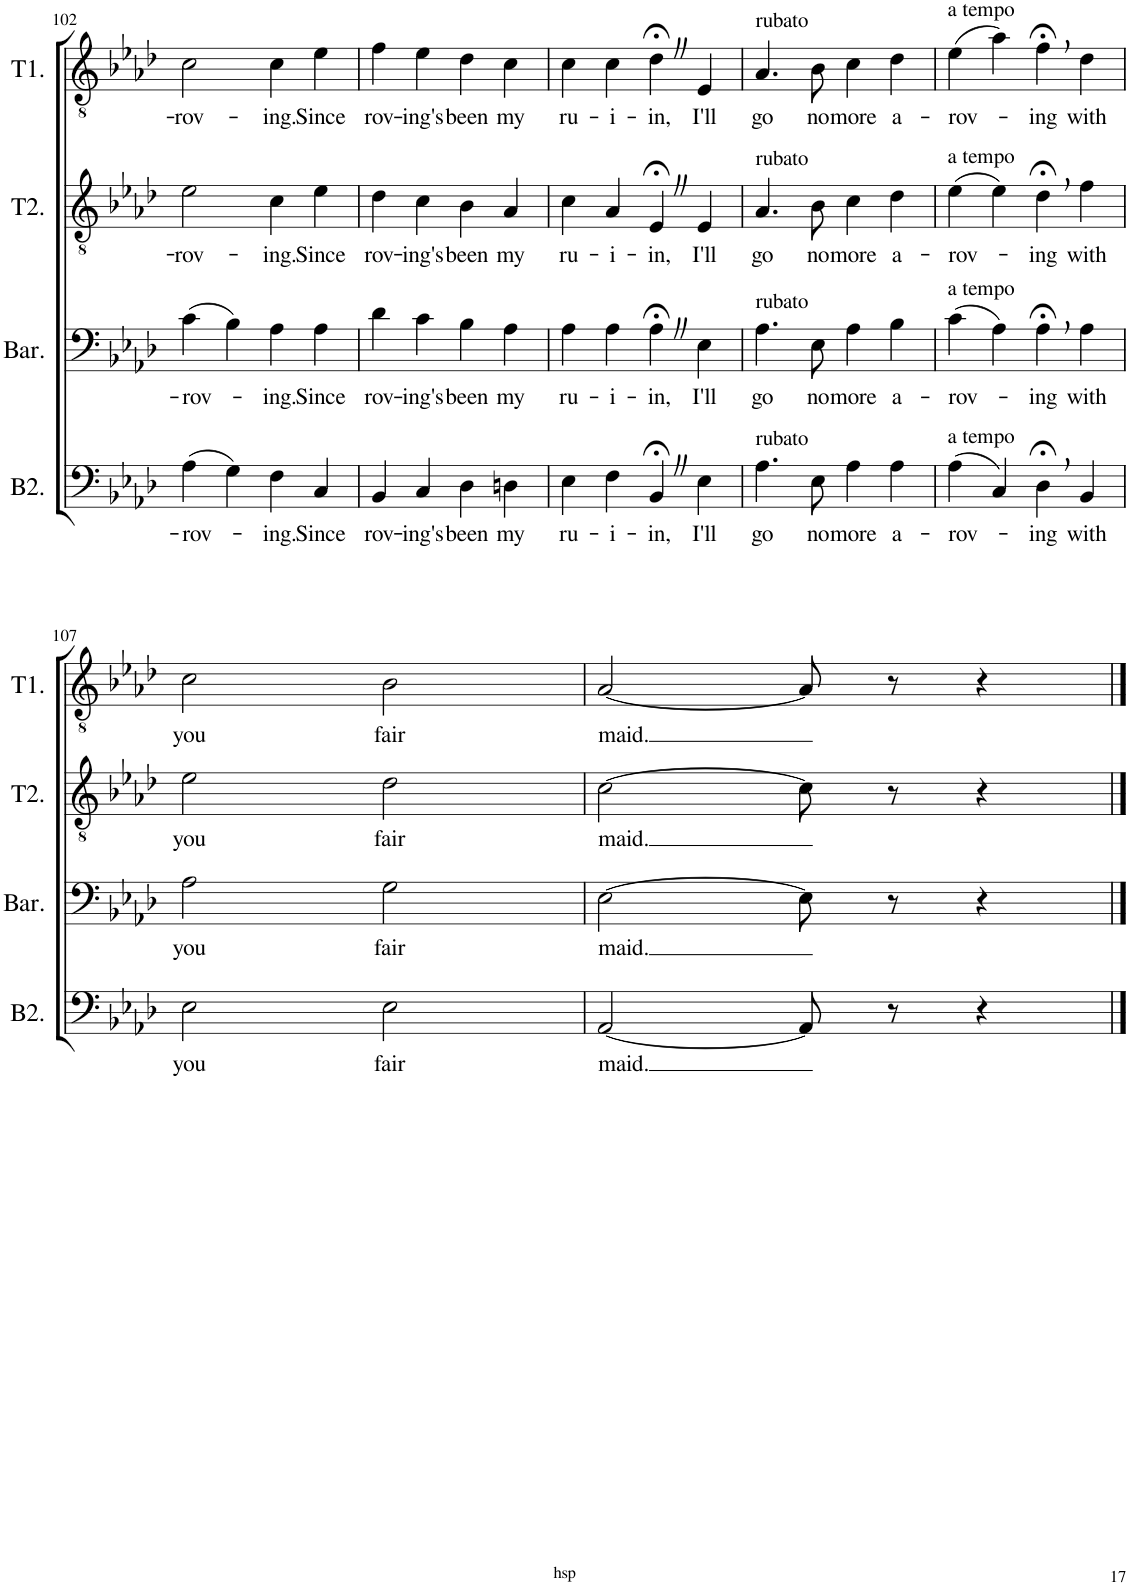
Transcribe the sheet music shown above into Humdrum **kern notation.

**kern	**text	**kern	**text	**kern	**text	**kern	**text
*part4	*part4	*part3	*part3	*part2	*part2	*part1	*part1
*staff4	*staff4	*staff3	*staff3	*staff2	*staff2	*staff1	*staff1
*I"2e Bas	*	*I"Bariton	*	*I"2e Tenor	*	*I"1e Tenor	*
*I'B2.	*	*I'Bar.	*	*I'T2.	*	*I'T1.	*
!!LO:PB:g=z
*clefF4	*	*clefF4	*	*clefGv2	*	*clefGv2	*
*k[b-e-a-d-]	*	*k[b-e-a-d-]	*	*k[b-e-a-d-]	*	*k[b-e-a-d-]	*
*M4/4	*	*M4/4	*	*M4/4	*	*M4/4	*
*met(c|)	*	*met(c|)	*	*met(c|)	*	*met(c|)	*
=102	=102	=102	=102	=102	=102	=102	=102
!	!LO:LY:b	!	!LO:LY:b	!	!LO:LY:b	!	!LO:LY:b
(4A-\	-rov-	(4c\	-rov-	2e-\	-rov-	2c\	-rov-
4G\)	.	4B-\)	.	.	.	.	.
!	!LO:LY:b	!	!LO:LY:b	!	!LO:LY:b	!	!LO:LY:b
4F\	-ing.	4A-\	-ing.	4c\	-ing.	4c\	-ing.
!	!LO:LY:b	!	!LO:LY:b	!	!LO:LY:b	!	!LO:LY:b
4C/	Since	4A-\	Since	4e-\	Since	4e-\	Since
=103	=103	=103	=103	=103	=103	=103	=103
!	!LO:LY:b	!	!LO:LY:b	!	!LO:LY:b	!	!LO:LY:b
4BB-/	rov-	4d-\	rov-	4d-\	rov-	4f\	rov-
!	!LO:LY:b	!	!LO:LY:b	!	!LO:LY:b	!	!LO:LY:b
4C/	-ing's	4c\	-ing's	4c\	-ing's	4e-\	-ing's
!	!LO:LY:b	!	!LO:LY:b	!	!LO:LY:b	!	!LO:LY:b
4D-\	been	4B-\	been	4B-\	been	4d-\	been
!	!LO:LY:b	!	!LO:LY:b	!	!LO:LY:b	!	!LO:LY:b
4Dn\	my	4A-\	my	4A-/	my	4c\	my
=104	=104	=104	=104	=104	=104	=104	=104
!	!LO:LY:b	!	!LO:LY:b	!	!LO:LY:b	!	!LO:LY:b
4E-\	ru-	4A-\	ru-	4c\	ru-	4c\	ru-
!	!LO:LY:b	!	!LO:LY:b	!	!LO:LY:b	!	!LO:LY:b
4F\	-i-	4A-\	-i-	4A-/	-i-	4c\	-i-
!	!LO:LY:b	!	!LO:LY:b	!	!LO:LY:b	!	!LO:LY:b
4BB-;<Z/	-in,	4A-;<Z\	-in,	4E-;<Z/	-in,	4d-;<Z\	-in,
!	!LO:LY:b	!	!LO:LY:b	!	!LO:LY:b	!	!LO:LY:b
4E-\	I'll	4E-\	I'll	4E-/	I'll	4E-/	I'll
=105	=105	=105	=105	=105	=105	=105	=105
!	!	!	!	!	!	!LO:TX:a:t=rubato	!
!	!	!	!	!LO:TX:a:t=rubato	!	!	!
!	!	!LO:TX:a:t=rubato	!	!	!	!	!
!LO:TX:a:t=rubato	!	!	!	!	!	!	!
!	!LO:LY:b	!	!LO:LY:b	!	!LO:LY:b	!	!LO:LY:b
4.A-\	go	4.A-\	go	4.A-/	go	4.A-/	go
!	!LO:LY:b	!	!LO:LY:b	!	!LO:LY:b	!	!LO:LY:b
8E-\	no	8E-\	no	8B-\	no	8B-\	no
!	!LO:LY:b	!	!LO:LY:b	!	!LO:LY:b	!	!LO:LY:b
4A-\	more	4A-\	more	4c\	more	4c\	more
!	!LO:LY:b	!	!LO:LY:b	!	!LO:LY:b	!	!LO:LY:b
4A-\	a-	4B-\	a-	4d-\	a-	4d-\	a-
=106	=106	=106	=106	=106	=106	=106	=106
!	!	!	!	!	!	!LO:TX:a:t=a tempo	!
!	!	!	!	!LO:TX:a:t=a tempo	!	!	!
!	!	!LO:TX:a:t=a tempo	!	!	!	!	!
!LO:TX:a:t=a tempo	!	!	!	!	!	!	!
!	!LO:LY:b	!	!LO:LY:b	!	!LO:LY:b	!	!LO:LY:b
(4A-\	-rov-	(4c\	-rov-	(4e-\	-rov-	(4e-\	-rov-
4C/)	.	4A-\)	.	4e-\)	.	4a-\)	.
!	!LO:LY:b	!	!LO:LY:b	!	!LO:LY:b	!	!LO:LY:b
4D-;<,\	-ing	4A-;<,\	-ing	4d-;<,\	-ing	4f;<,\	-ing
!	!LO:LY:b	!	!LO:LY:b	!	!LO:LY:b	!	!LO:LY:b
4BB-/	with	4A-\	with	4f\	with	4d-\	with
!!LO:LB:g=z
=107	=107	=107	=107	=107	=107	=107	=107
!	!LO:LY:b	!	!LO:LY:b	!	!LO:LY:b	!	!LO:LY:b
2E-\	you	2A-\	you	2e-\	you	2c\	you
!	!LO:LY:b	!	!LO:LY:b	!	!LO:LY:b	!	!LO:LY:b
2E-\	fair	2G\	fair	2d-\	fair	2B-\	fair
=108	=108	=108	=108	=108	=108	=108	=108
!	!LO:LY:b	!	!LO:LY:b	!	!LO:LY:b	!	!LO:LY:b
[2AA-/	maid.	[2E-\	maid.	[2c\	maid.	[2A-/	maid.
8AA-/]	.	8E-\]	.	8c\]	.	8A-/]	.
8r	.	8r	.	8r	.	8r	.
4r	.	4r	.	4r	.	4r	.
==	==	==	==	==	==	==	==
*-	*-	*-	*-	*-	*-	*-	*-
